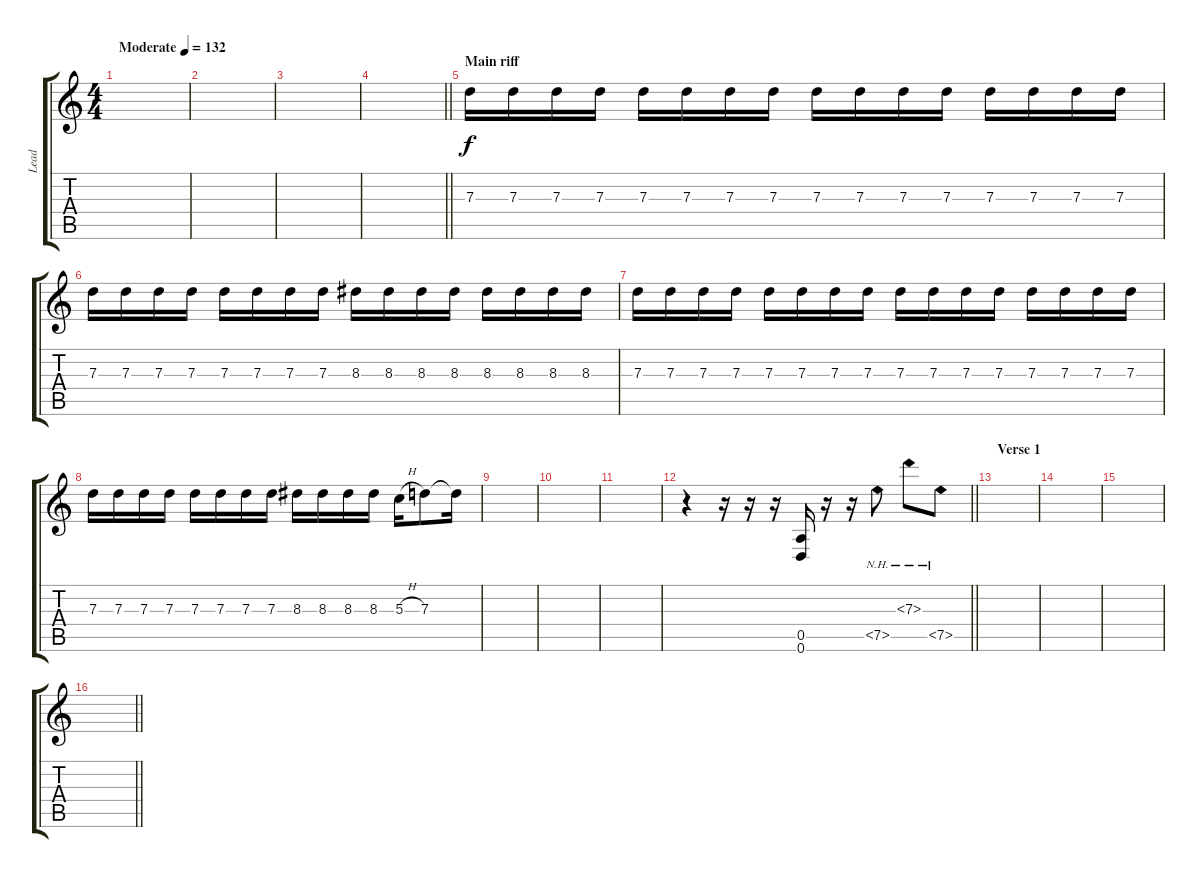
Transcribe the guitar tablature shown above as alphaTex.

\track ("Lead" "Lead") {instrument distortionguitar}
\staff {score tabs}
\tuning (E4 B3 G3 D3 A2 D2) {hide}
\ts (4 4)
\tempo (132 "Moderate")
\clef g2
\ks c
|
|
|
\barLineRight lightlight
|
\section ("" "Main riff")
7.3.16{volume 8} 7.3.16 7.3.16 7.3.16 7.3.16 7.3.16 7.3.16 7.3.16 7.3.16 7.3.16 7.3.16 7.3.16 7.3.16 7.3.16 7.3.16 7.3.16 |
7.3.16 7.3.16 7.3.16 7.3.16 7.3.16 7.3.16 7.3.16 7.3.16 8.3.16 8.3.16 8.3.16 8.3.16 8.3.16 8.3.16 8.3.16 8.3.16 |
7.3.16 7.3.16 7.3.16 7.3.16 7.3.16 7.3.16 7.3.16 7.3.16 7.3.16 7.3.16 7.3.16 7.3.16 7.3.16 7.3.16 7.3.16 7.3.16 |
7.3.16 7.3.16 7.3.16 7.3.16 7.3.16 7.3.16 7.3.16 7.3.16 8.3.16 8.3.16 8.3.16 8.3.16 5.3{h}.16 7.3.8 7.3{t}.16 |
|
|
|
\barLineRight lightlight
r.4 r.16 r.16 r.16 (0.5 0.6).16 r.16 r.16 7.5{nh}.8 7.3{nh}.8 7.5{nh}.8 |
\section ("" "Verse 1")
|
|
|
\barLineRight lightlight
